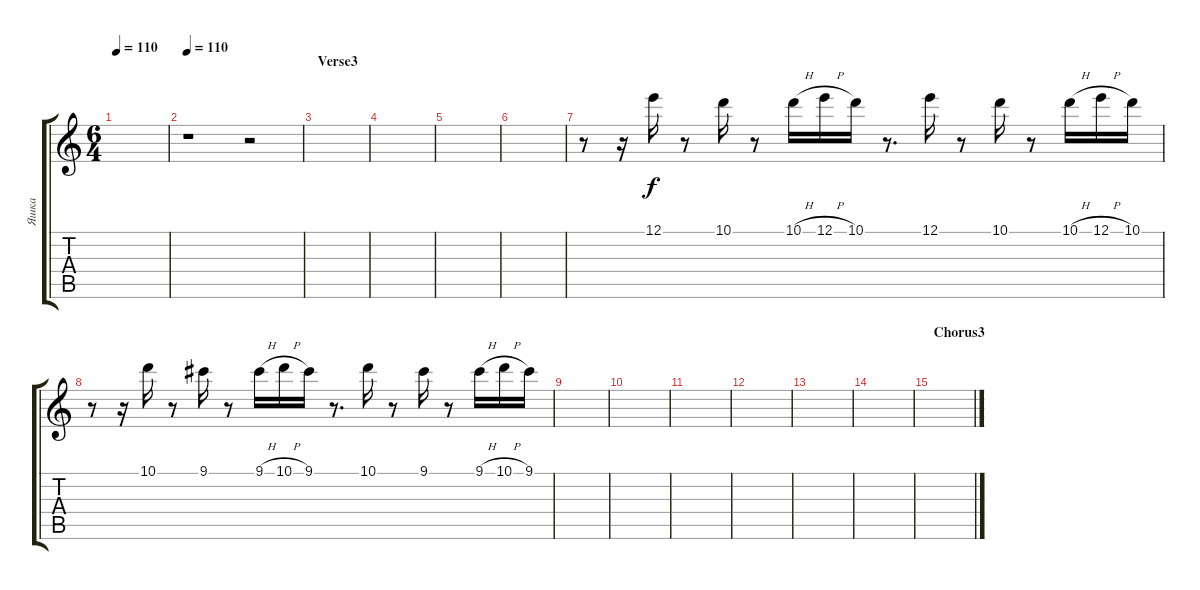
\track ("Яшка" "Яшка") {instrument distortionguitar}
\staff {score tabs}
\tuning (E4 B3 G3 D3 A2 E2) {hide}
\ts (6 4)
\tempo 110
\clef g2
\ks c
|
\tempo 110
r.1 r.2 |
\section ("" "Verse3")
|
|
|
|
r.8 r.16 12.1.16 r.8 10.1.16 r.8 10.1{h}.16 12.1{h}.16 10.1.16 r.8{d} 12.1.16 r.8 10.1.16 r.8 10.1{h}.16 12.1{h}.16 10.1.16 |
r.8 r.16 10.1.16 r.8 9.1.16 r.8 9.1{h}.16 10.1{h}.16 9.1.16 r.8{d} 10.1.16 r.8 9.1.16 r.8 9.1{h}.16 10.1{h}.16 9.1.16 |
|
|
|
|
|
|
\section ("" "Chorus3")
